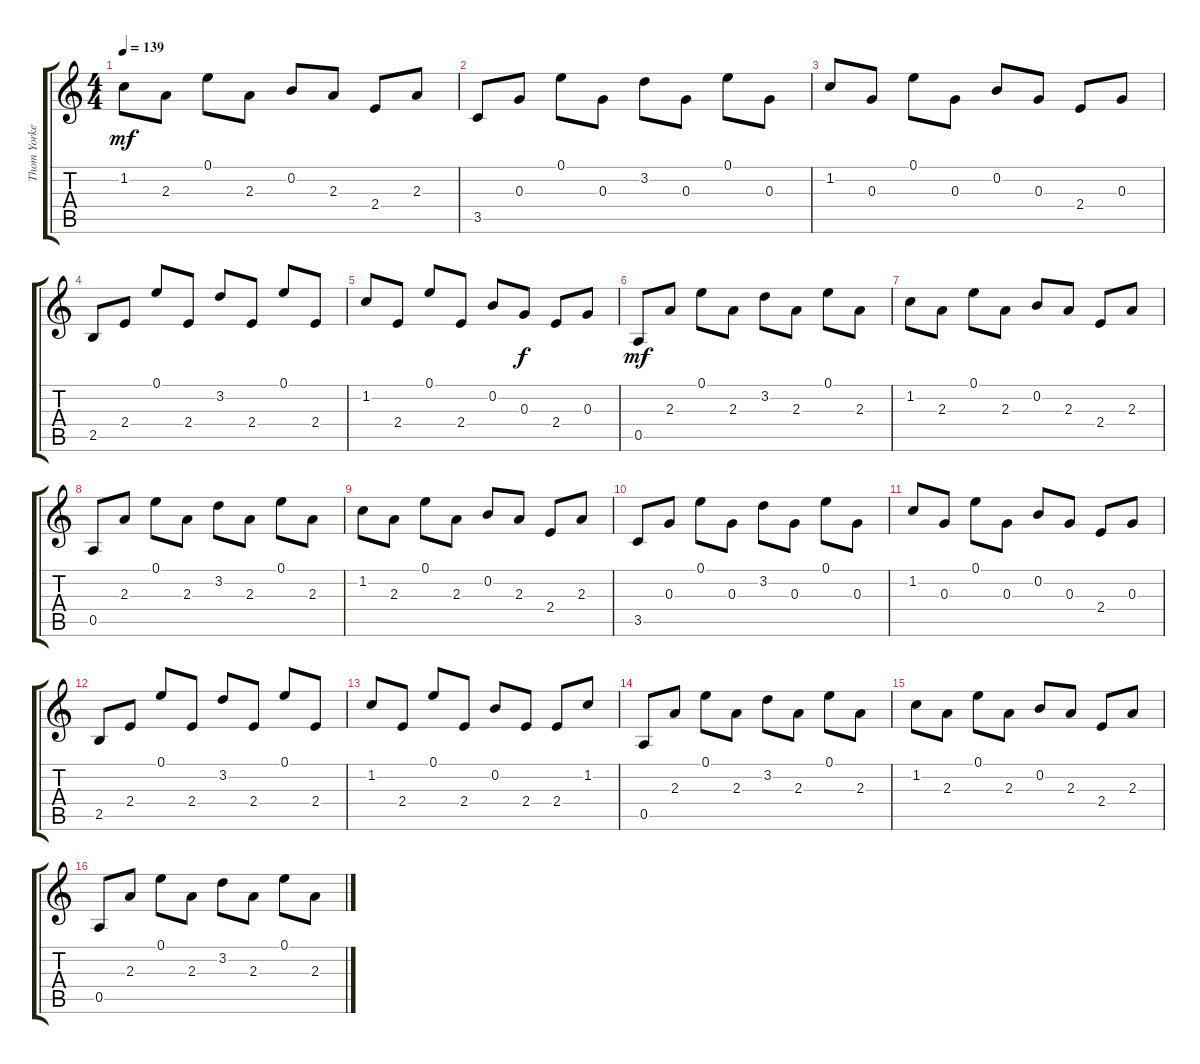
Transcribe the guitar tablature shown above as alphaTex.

\track ("Thom Yorke - Clean Guitar" "Thom Yorke") {instrument electricguitarclean}
\staff {score tabs}
\tuning (E4 B3 G3 D3 A2 E2) {hide}
\ts (4 4)
\tempo 139
\clef g2
\ks c
1.2.8{dy mf} 2.3.8 0.1.8 2.3.8 0.2.8 2.3.8 2.4.8 2.3.8 |
3.5.8 0.3.8 0.1.8 0.3.8 3.2.8 0.3.8 0.1.8 0.3.8 |
1.2.8 0.3.8 0.1.8 0.3.8 0.2.8 0.3.8 2.4.8 0.3.8 |
2.5.8 2.4.8 0.1.8 2.4.8 3.2.8 2.4.8 0.1.8 2.4.8 |
1.2.8 2.4.8 0.1.8 2.4.8 0.2.8 0.3.8{dy f} 2.4.8 0.3.8 |
0.5.8{dy mf} 2.3.8 0.1.8 2.3.8 3.2.8 2.3.8 0.1.8 2.3.8 |
1.2.8 2.3.8 0.1.8 2.3.8 0.2.8 2.3.8 2.4.8 2.3.8 |
0.5.8 2.3.8 0.1.8 2.3.8 3.2.8 2.3.8 0.1.8 2.3.8 |
1.2.8 2.3.8 0.1.8 2.3.8 0.2.8 2.3.8 2.4.8 2.3.8 |
3.5.8 0.3.8 0.1.8 0.3.8 3.2.8 0.3.8 0.1.8 0.3.8 |
1.2.8 0.3.8 0.1.8 0.3.8 0.2.8 0.3.8 2.4.8 0.3.8 |
2.5.8 2.4.8 0.1.8 2.4.8 3.2.8 2.4.8 0.1.8 2.4.8 |
1.2.8 2.4.8 0.1.8 2.4.8 0.2.8 2.4.8 2.4.8 1.2.8 |
0.5.8 2.3.8 0.1.8 2.3.8 3.2.8 2.3.8 0.1.8 2.3.8 |
1.2.8 2.3.8 0.1.8 2.3.8 0.2.8 2.3.8 2.4.8 2.3.8 |
0.5.8 2.3.8 0.1.8 2.3.8 3.2.8 2.3.8 0.1.8 2.3.8
